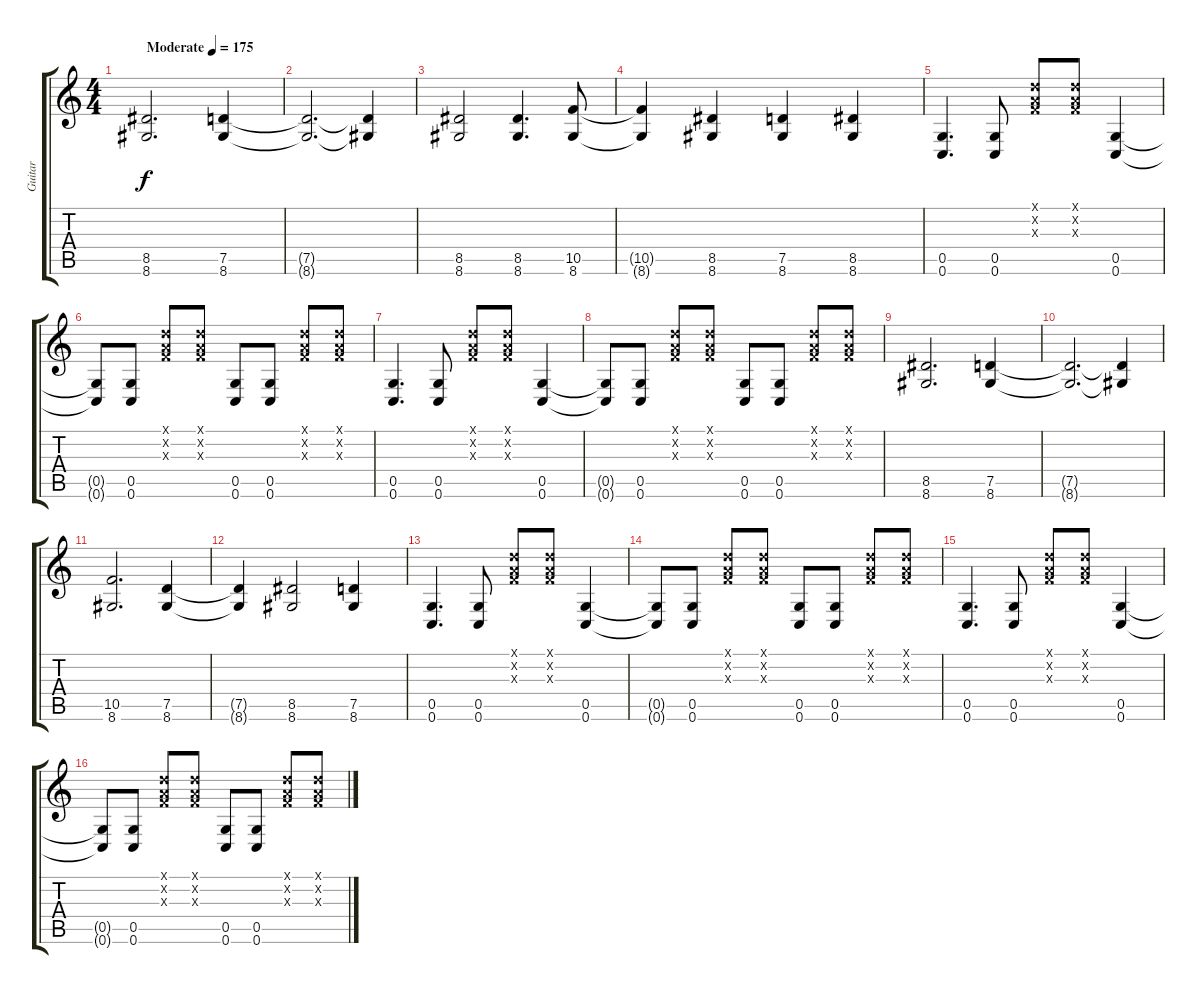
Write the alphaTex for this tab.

\track ("Guitar" "Guitar") {instrument distortionguitar}
\staff {score tabs}
\tuning (D4 A3 F3 C3 G2 C2) {hide}
\ts (4 4)
\tempo (175 "Moderate")
\clef g2
\ks c
(8.5 8.6).2{d dy f instrument distortionguitar} (7.5 8.6).4 |
(7.5{t} 8.6{t}).2{d} (7.5{t} 8.6{t}).4 |
(8.5 8.6).2 (8.5 8.6).4{d} (10.5 8.6).8 |
(10.5{t} 8.6{t}).4 (8.5 8.6).4 (7.5 8.6).4 (8.5 8.6).4 |
(0.5 0.6).4{d} (0.5 0.6).8 (0.1{x} 0.2{x} 0.3{x}).8 (0.1{x} 0.2{x} 0.3{x}).8 (0.5 0.6).4 |
(0.5{t} 0.6{t}).8 (0.5 0.6).8 (0.1{x} 0.2{x} 0.3{x}).8 (0.1{x} 0.2{x} 0.3{x}).8 (0.5 0.6).8 (0.5 0.6).8 (0.1{x} 0.2{x} 0.3{x}).8 (0.1{x} 0.2{x} 0.3{x}).8 |
(0.5 0.6).4{d} (0.5 0.6).8 (0.1{x} 0.2{x} 0.3{x}).8 (0.1{x} 0.2{x} 0.3{x}).8 (0.5 0.6).4 |
(0.5{t} 0.6{t}).8 (0.5 0.6).8 (0.1{x} 0.2{x} 0.3{x}).8 (0.1{x} 0.2{x} 0.3{x}).8 (0.5 0.6).8 (0.5 0.6).8 (0.1{x} 0.2{x} 0.3{x}).8 (0.1{x} 0.2{x} 0.3{x}).8 |
(8.5 8.6).2{d} (7.5 8.6).4 |
(7.5{t} 8.6{t}).2{d} (7.5{t} 8.6{t}).4 |
(10.5 8.6).2{d} (7.5 8.6).4 |
(7.5{t} 8.6{t}).4 (8.5 8.6).2 (7.5 8.6).4 |
(0.5 0.6).4{d} (0.5 0.6).8 (0.1{x} 0.2{x} 0.3{x}).8 (0.1{x} 0.2{x} 0.3{x}).8 (0.5 0.6).4 |
(0.5{t} 0.6{t}).8 (0.5 0.6).8 (0.1{x} 0.2{x} 0.3{x}).8 (0.1{x} 0.2{x} 0.3{x}).8 (0.5 0.6).8 (0.5 0.6).8 (0.1{x} 0.2{x} 0.3{x}).8 (0.1{x} 0.2{x} 0.3{x}).8 |
(0.5 0.6).4{d} (0.5 0.6).8 (0.1{x} 0.2{x} 0.3{x}).8 (0.1{x} 0.2{x} 0.3{x}).8 (0.5 0.6).4 |
(0.5{t} 0.6{t}).8 (0.5 0.6).8 (0.1{x} 0.2{x} 0.3{x}).8 (0.1{x} 0.2{x} 0.3{x}).8 (0.5 0.6).8 (0.5 0.6).8 (0.1{x} 0.2{x} 0.3{x}).8 (0.1{x} 0.2{x} 0.3{x}).8
